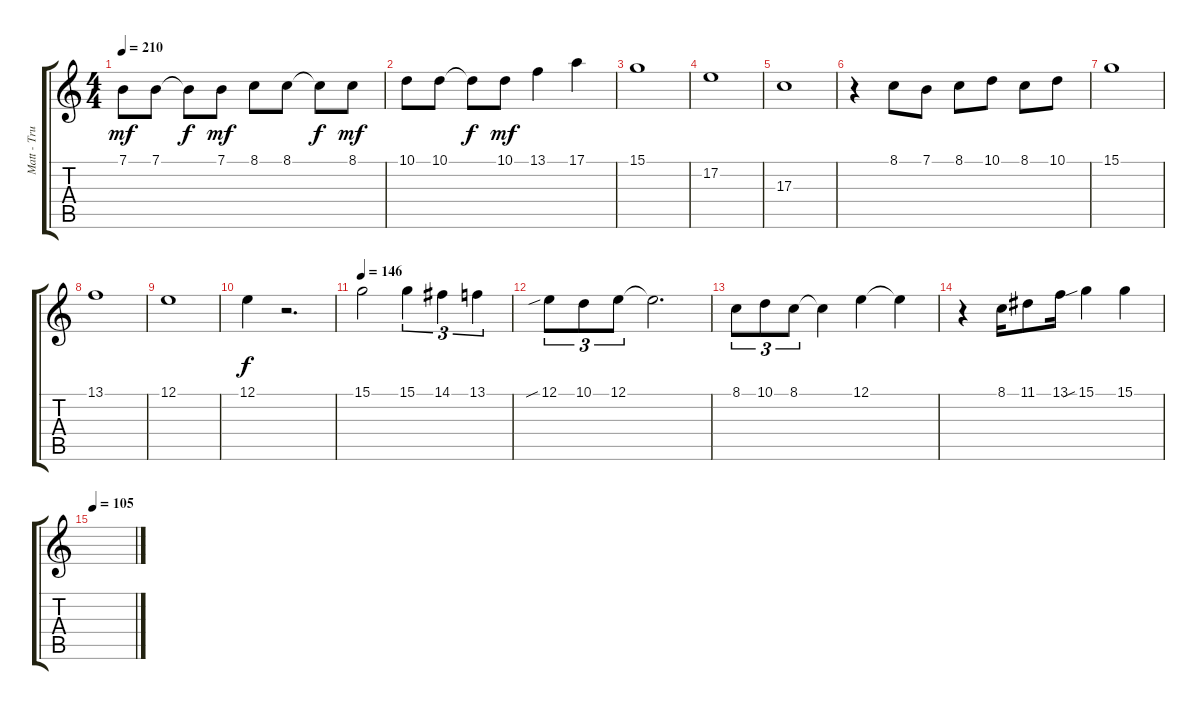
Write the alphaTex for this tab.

\track ("Matt - Trumpet" "Matt - Tru") {instrument trumpet}
\staff {score tabs}
\tuning (E4 B3 G3 D3 A2 E2) {hide}
\ts (4 4)
\tempo 210
\clef g2
\ks c
7.1.8{dy mf} 7.1.8 7.1{t}.8{dy f} 7.1.8{dy mf} 8.1.8 8.1.8 8.1{t}.8{dy f} 8.1.8{dy mf} |
10.1.8 10.1.8 10.1{t}.8{dy f} 10.1.8{dy mf} 13.1.4 17.1.4 |
15.1.1 |
17.2.1 |
17.3.1 |
r.4 8.1.8 7.1.8 8.1.8 10.1.8 8.1.8 10.1.8 |
15.1.1 |
13.1.1 |
12.1.1 |
12.1.4{dy f} r.2{d} |
\tempo 146
15.1.2 15.1.4{tu (3 2)} 14.1.4{tu (3 2)} 13.1.4{tu (3 2)} |
12.1{sib}.8{tu (3 2)} 10.1.8{tu (3 2)} 12.1.8{tu (3 2)} 12.1{t}.2{d} |
8.1.8{tu (3 2)} 10.1.8{tu (3 2)} 8.1.8{tu (3 2)} 8.1{t}.4 12.1.4 12.1{t}.4 |
r.4 8.1.16 11.1.8 13.1.16 15.1{sib}.4 15.1.4 |
\tempo 105
